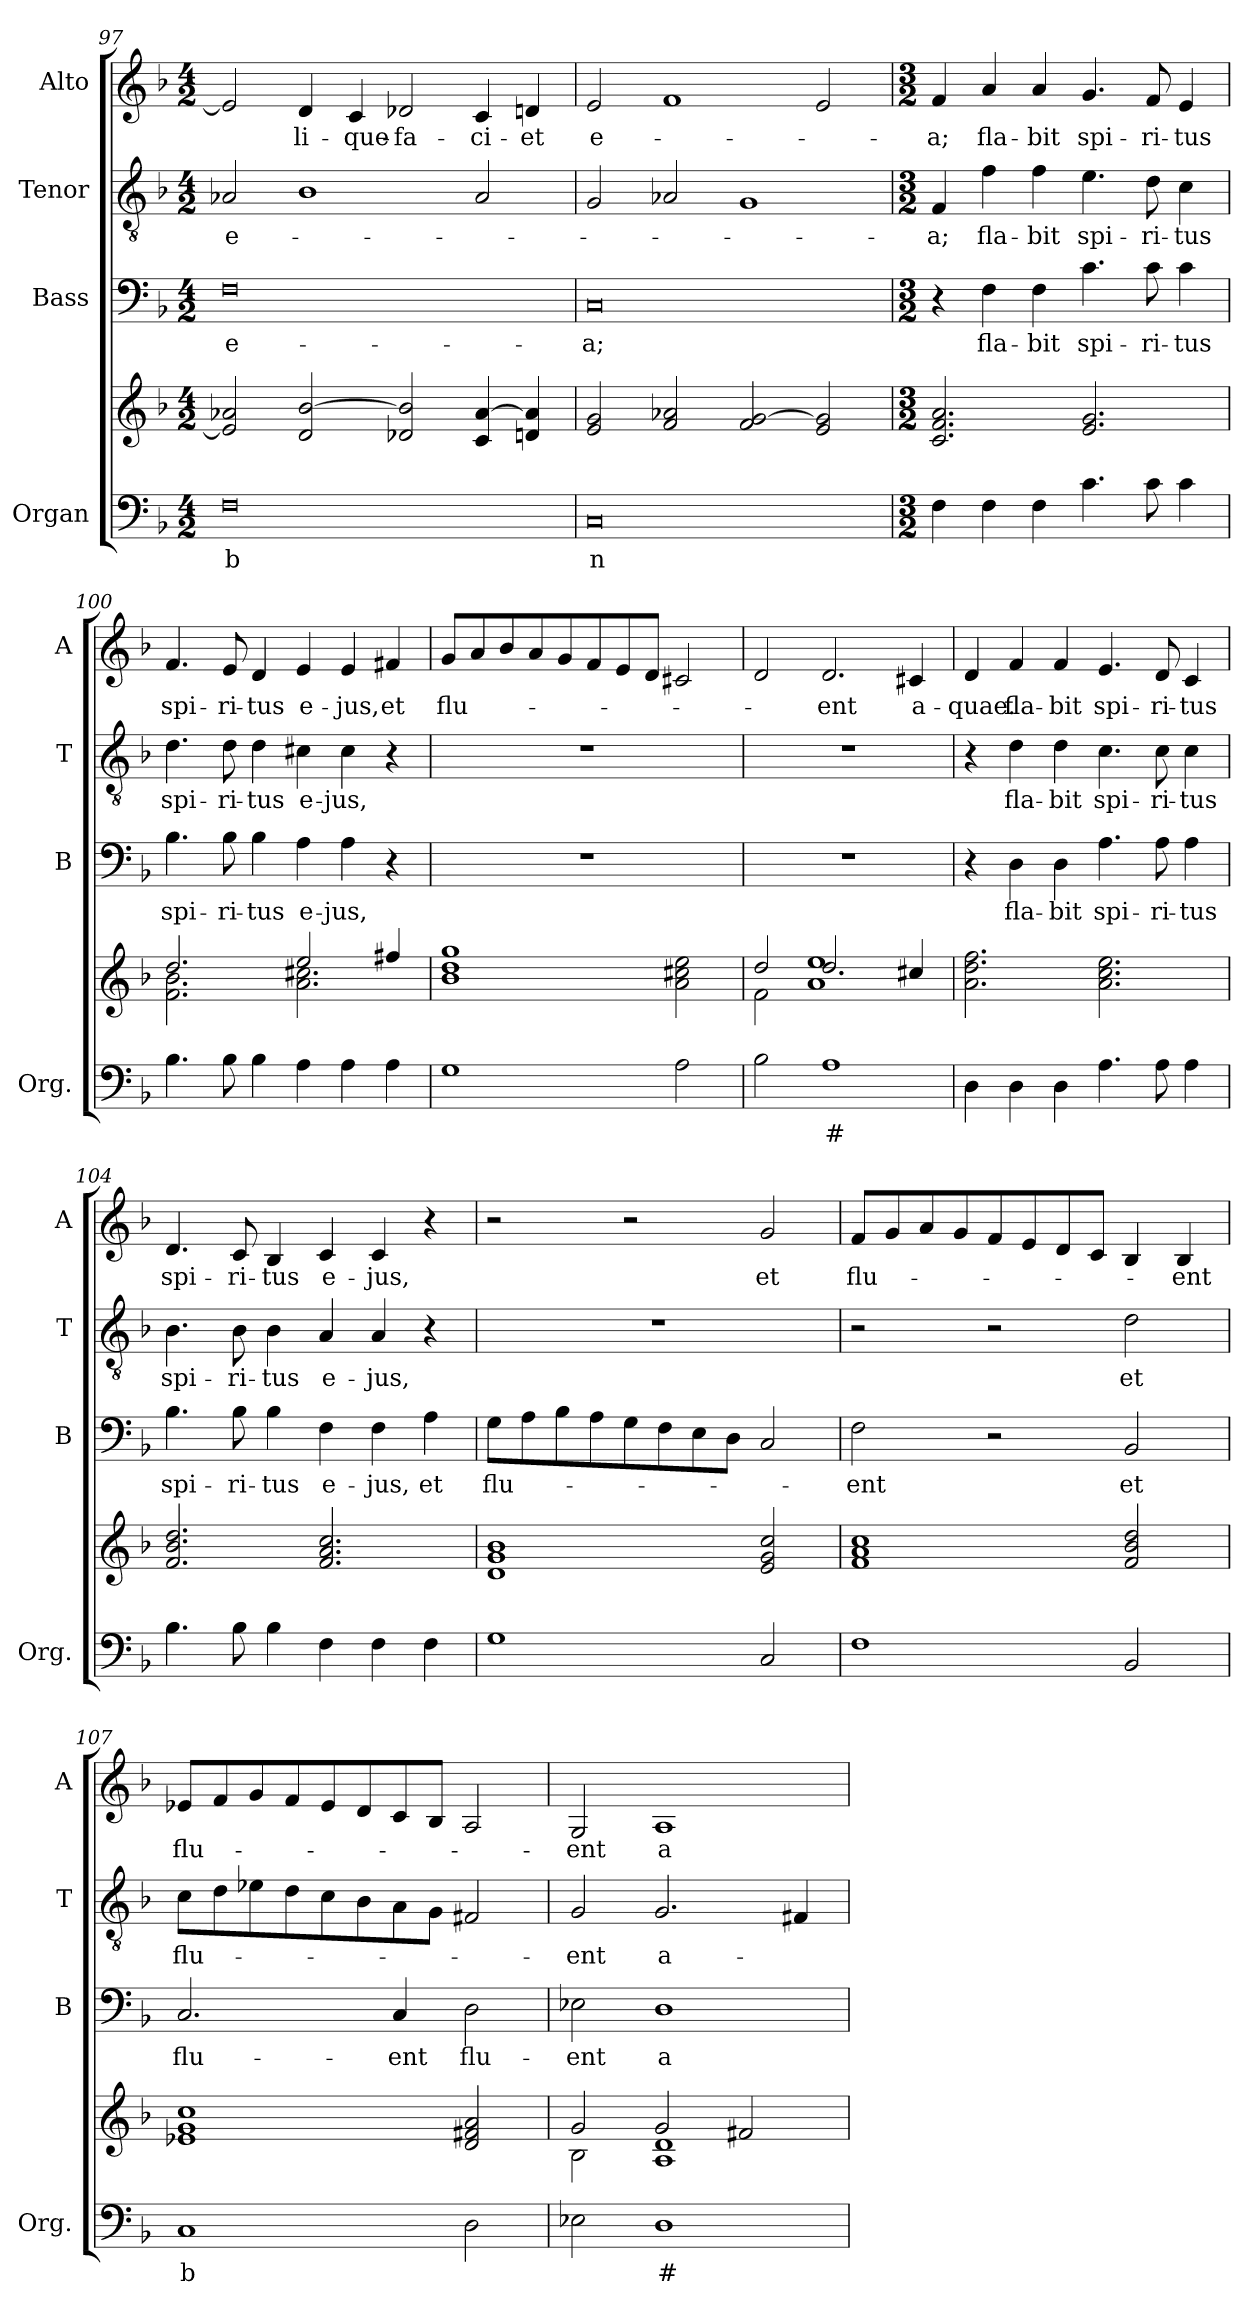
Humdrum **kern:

**kern	**text	**kern	**kern	**text	**kern	**text	**kern	**text
*part4	*part4	*part4	*part3	*part3	*part2	*part2	*part1	*part1
*staff5	*staff5	*staff4	*staff3	*staff3	*staff2	*staff2	*staff1	*staff1
*I"Organ	*	*	*I"Bass	*	*I"Tenor	*	*I"Alto	*
*I'Org.	*	*	*I'B	*	*I'T	*	*I'A	*
*clefF4	*	*clefG2	*clefF4	*	*clefGv2	*	*clefG2	*
*k[b-]	*	*k[b-]	*k[b-]	*	*k[b-]	*	*k[b-]	*
*F:	*	*F:	*F:	*	*F:	*	*F:	*
*M4/2	*	*M4/2	*M4/2	*	*M4/2	*	*M4/2	*
=97	=97	=97	=97	=97	=97	=97	=97	=97
!	!LO:LY:b	!	!	!LO:LY:b	!	!LO:LY:b	!	!
0F	b	2e-!/] 2a-X!/	0F	e-	2A-X/	e-	2e-/]	.
!	!	!	!	!	!	!	!	!LO:LY:b
.	.	2d!/ [2b-!/	.	.	1B-	.	4d/	li-
!	!	!	!	!	!	!	!	!LO:LY:b
.	.	.	.	.	.	.	4c/	-que-
!	!	!	!	!	!	!	!	!LO:LY:b
.	.	2d-X!/ 2b-!/]	.	.	.	.	2d-X/	-fa-
!	!	!	!	!	!	!	!	!LO:LY:b
.	.	4c!/ [4a-!/	.	.	2A-/	.	4c/	-ci-
!	!	!	!	!	!	!	!	!LO:LY:b
.	.	4dn!/ 4a-!/]	.	.	.	.	4dn/	-et
=98	=98	=98	=98	=98	=98	=98	=98	=98
!	!LO:LY:b	!	!	!LO:LY:b	!	!	!	!LO:LY:b
0C	n	2e!/ 2g!/	0C	-a;	2G/	.	2e/	e-
.	.	2f!/ 2a-X!/	.	.	2A-X/	.	1f	.
.	.	2f!/ [2g!/	.	.	1G	.	.	.
.	.	2e!/ 2g!/]	.	.	.	.	2e/	.
=99	=99	=99	=99	=99	=99	=99	=99	=99
*M3/2	*	*M3/2	*M3/2	*	*M3/2	*	*M3/2	*
!	!	!	!	!	!	!LO:LY:b	!	!LO:LY:b
4F\	.	2.c!/ 2.f!/ 2.a!/	4r	.	4F/	-a;	4f/	-a;
!	!	!	!	!LO:LY:b	!	!LO:LY:b	!	!LO:LY:b
4F\	.	.	4F\	fla-	4f\	fla-	4a/	fla-
!	!	!	!	!LO:LY:b	!	!LO:LY:b	!	!LO:LY:b
4F\	.	.	4F\	-bit	4f\	-bit	4a/	-bit
!	!	!	!	!LO:LY:b	!	!LO:LY:b	!	!LO:LY:b
4.c\	.	2.e!/ 2.g!/	4.c\	spi-	4.e\	spi-	4.g/	spi-
!	!	!	!	!LO:LY:b	!	!LO:LY:b	!	!LO:LY:b
8c\	.	.	8c\	-ri-	8d\	-ri-	8f/	-ri-
!	!	!	!	!LO:LY:b	!	!LO:LY:b	!	!LO:LY:b
4c\	.	.	4c\	-tus	4c\	-tus	4e/	-tus
!!LO:PB:g=z
=100	=100	=100	=100	=100	=100	=100	=100	=100
*	*	*^	*	*	*	*	*	*
!	!	!	!	!	!LO:LY:b	!	!LO:LY:b	!	!LO:LY:b
4.B-\	.	2.dd!/	2.f!\ 2.b-!\	4.B-\	spi-	4.d\	spi-	4.f/	spi-
!	!	!	!	!	!LO:LY:b	!	!LO:LY:b	!	!LO:LY:b
8B-\	.	.	.	8B-\	-ri-	8d\	-ri-	8e/	-ri-
!	!	!	!	!	!LO:LY:b	!	!LO:LY:b	!	!LO:LY:b
4B-\	.	.	.	4B-\	-tus	4d\	-tus	4d/	-tus
!	!	!	!	!	!LO:LY:b	!	!LO:LY:b	!	!LO:LY:b
4A\	.	2ee!/	2.a!\ 2.cc#X!\	4A\	e-	4c#X\	e-	4e/	e-
!	!	!	!	!	!LO:LY:b	!	!LO:LY:b	!	!LO:LY:b
4A\	.	.	.	4A\	-jus,	4c#\	-jus,	4e/	-jus,
!	!	!	!	!	!	!	!	!	!LO:LY:b
4A\	.	4ff#X!/	.	4r	.	4r	.	4f#X/	et
*	*	*v	*v	*	*	*	*	*	*
=101	=101	=101	=101	=101	=101	=101	=101	=101
!	!	!	!	!	!	!	!	!LO:LY:b
1G	.	1b-! 1dd! 1gg!	1.r	.	1.r	.	8g/L	flu-
.	.	.	.	.	.	.	8a/	.
.	.	.	.	.	.	.	8b-/	.
.	.	.	.	.	.	.	8a/	.
.	.	.	.	.	.	.	8g/	.
.	.	.	.	.	.	.	8f/	.
.	.	.	.	.	.	.	8e/	.
.	.	.	.	.	.	.	8d/J	.
2A\	.	2a!\ 2cc#X!\ 2ee!\	.	.	.	.	2c#X/	.
=102	=102	=102	=102	=102	=102	=102	=102	=102
*	*	*^	*	*	*	*	*	*
2B-\	.	2dd!/	2f!\	1.r	.	1.r	.	2d/	.
!	!LO:LY:b	!	!	!	!	!	!	!	!LO:LY:b
1A	#	2.dd!/	1a! 1ee!	.	.	.	.	2.d/	-ent
!	!	!	!	!	!	!	!	!	!LO:LY:b
.	.	4cc#X!/	.	.	.	.	.	4c#X/	a-
*	*	*v	*v	*	*	*	*	*	*
=103	=103	=103	=103	=103	=103	=103	=103	=103
!	!	!	!	!	!	!	!	!LO:LY:b
4D\	.	2.a!\ 2.dd!\ 2.ff!\	4r	.	4r	.	4d/	-quae.
!	!	!	!	!LO:LY:b	!	!LO:LY:b	!	!LO:LY:b
4D\	.	.	4D\	fla-	4d\	fla-	4f/	fla-
!	!	!	!	!LO:LY:b	!	!LO:LY:b	!	!LO:LY:b
4D\	.	.	4D\	-bit	4d\	-bit	4f/	-bit
!	!	!	!	!LO:LY:b	!	!LO:LY:b	!	!LO:LY:b
4.A\	.	2.a!\ 2.cc!\ 2.ee!\	4.A\	spi-	4.c\	spi-	4.e/	spi-
!	!	!	!	!LO:LY:b	!	!LO:LY:b	!	!LO:LY:b
8A\	.	.	8A\	-ri-	8c\	-ri-	8d/	-ri-
!	!	!	!	!LO:LY:b	!	!LO:LY:b	!	!LO:LY:b
4A\	.	.	4A\	-tus	4c\	-tus	4c/	-tus
!!LO:LB:g=z
=104	=104	=104	=104	=104	=104	=104	=104	=104
!	!	!	!	!LO:LY:b	!	!LO:LY:b	!	!LO:LY:b
4.B-\	.	2.f!/ 2.b-!/ 2.dd!/	4.B-\	spi-	4.B-\	spi-	4.d/	spi-
!	!	!	!	!LO:LY:b	!	!LO:LY:b	!	!LO:LY:b
8B-\	.	.	8B-\	-ri-	8B-\	-ri-	8c/	-ri-
!	!	!	!	!LO:LY:b	!	!LO:LY:b	!	!LO:LY:b
4B-\	.	.	4B-\	-tus	4B-\	-tus	4B-/	-tus
!	!	!	!	!LO:LY:b	!	!LO:LY:b	!	!LO:LY:b
4F\	.	2.f!/ 2.a!/ 2.cc!/	4F\	e-	4A/	e-	4c/	e-
!	!	!	!	!LO:LY:b	!	!LO:LY:b	!	!LO:LY:b
4F\	.	.	4F\	-jus,	4A/	-jus,	4c/	-jus,
!	!	!	!	!LO:LY:b	!	!	!	!
4F\	.	.	4A\	et	4r	.	4r	.
=105	=105	=105	=105	=105	=105	=105	=105	=105
!	!	!	!	!LO:LY:b	!	!	!	!
1G	.	1d! 1g! 1b-!	8G\L	flu-	1.r	.	2r	.
.	.	.	8A\	.	.	.	.	.
.	.	.	8B-\	.	.	.	.	.
.	.	.	8A\	.	.	.	.	.
.	.	.	8G\	.	.	.	2r	.
.	.	.	8F\	.	.	.	.	.
.	.	.	8E\	.	.	.	.	.
.	.	.	8D\J	.	.	.	.	.
!	!	!	!	!	!	!	!	!LO:LY:b
2C/	.	2e!/ 2g!/ 2cc!/	2C/	.	.	.	2g/	et
=106	=106	=106	=106	=106	=106	=106	=106	=106
!	!	!	!	!LO:LY:b	!	!	!	!LO:LY:b
1F	.	1f! 1a! 1cc!	2F\	-ent	2r	.	8f/L	flu-
.	.	.	.	.	.	.	8g/	.
.	.	.	.	.	.	.	8a/	.
.	.	.	.	.	.	.	8g/	.
.	.	.	2r	.	2r	.	8f/	.
.	.	.	.	.	.	.	8e/	.
.	.	.	.	.	.	.	8d/	.
.	.	.	.	.	.	.	8c/J	.
!	!	!	!	!LO:LY:b	!	!LO:LY:b	!	!
2BB-/	.	2f!/ 2b-!/ 2dd!/	2BB-/	et	2d\	et	4B-/	.
!	!	!	!	!	!	!	!	!LO:LY:b
.	.	.	.	.	.	.	4B-/	-ent
=107	=107	=107	=107	=107	=107	=107	=107	=107
!	!LO:LY:b	!	!	!LO:LY:b	!	!LO:LY:b	!	!LO:LY:b
1C	b	1e-X! 1g! 1cc!	2.C/	flu-	8c\L	flu-	8e-X/L	flu-
.	.	.	.	.	8d\	.	8f/	.
.	.	.	.	.	8e-X\	.	8g/	.
.	.	.	.	.	8d\	.	8f/	.
.	.	.	.	.	8c\	.	8e-/	.
.	.	.	.	.	8B-\	.	8d/	.
!	!	!	!	!LO:LY:b	!	!	!	!
.	.	.	4C/	-ent	8A\	.	8c/	.
.	.	.	.	.	8G\J	.	8B-/J	.
!	!	!	!	!LO:LY:b	!	!	!	!
2D\	.	2d!/ 2f#X!/ 2a!/	2D\	flu-	2F#X/	.	2A/	.
!!LO:PB:g=z
=108	=108	=108	=108	=108	=108	=108	=108	=108
*	*	*^	*	*	*	*	*	*
!	!	!	!	!	!LO:LY:b	!	!LO:LY:b	!	!LO:LY:b
2E-X\	.	2g!/	2B-!\	2E-X\	-ent	2G/	-ent	2G/	-ent
!	!LO:LY:b	!	!	!	!LO:LY:b	!	!LO:LY:b	!	!LO:LY:b
1D	#	2g!/	1A! 1d!	1D	a-	2.G/	a-	1A	a-
.	.	2f#X!/	.	.	.	.	.	.	.
.	.	.	.	.	.	4F#X/	.	.	.
*	*	*v	*v	*	*	*	*	*	*
=	=	=	=	=	=	=	=	=
*-	*-	*-	*-	*-	*-	*-	*-	*-
